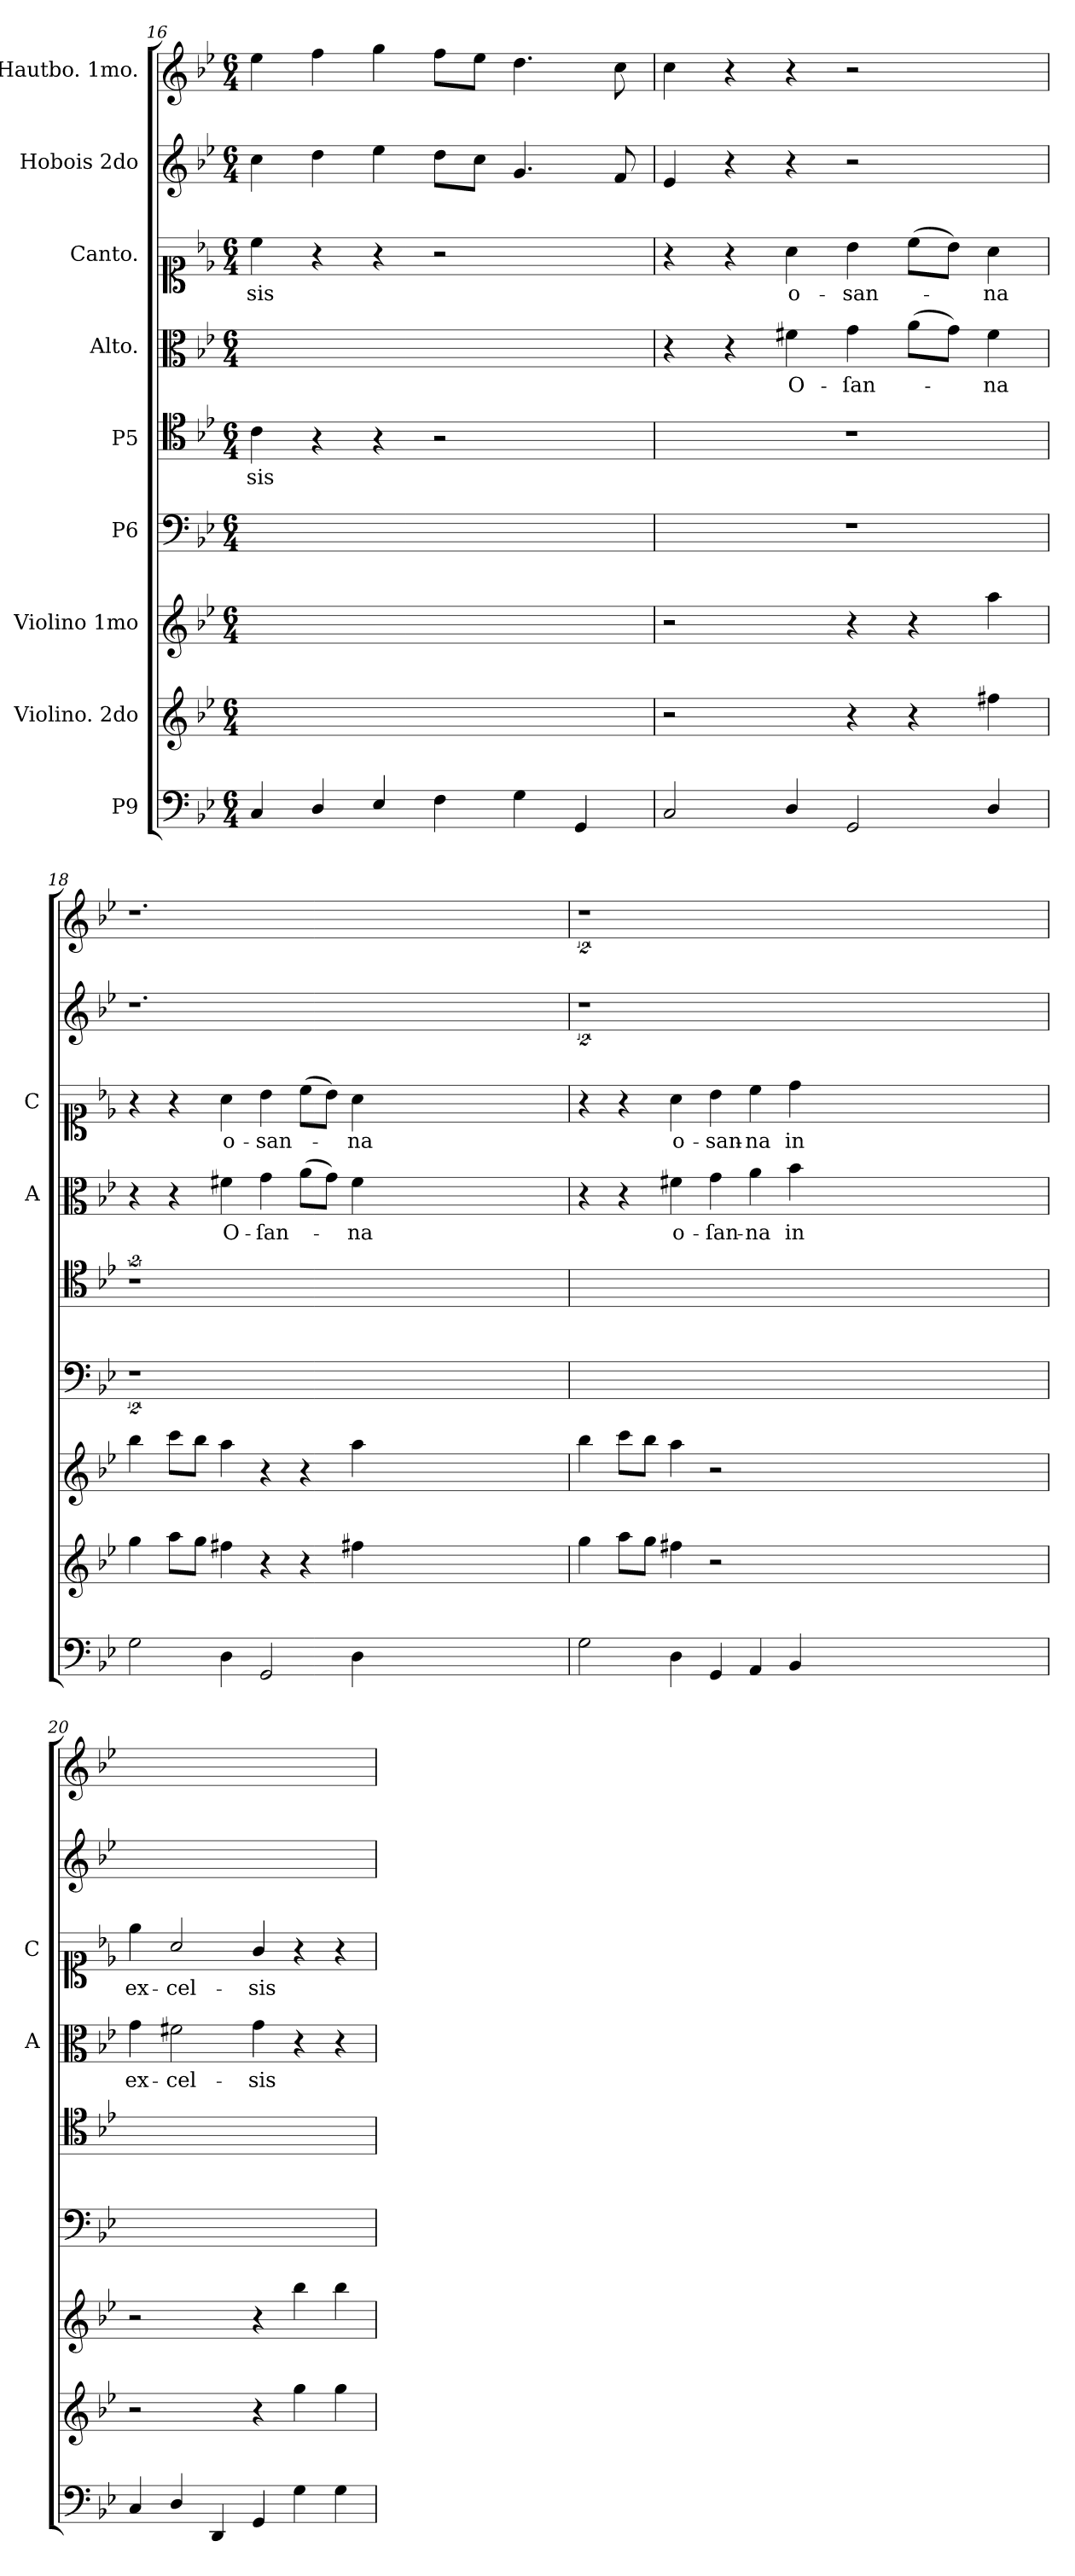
**kern	**kern	**kern	**kern	**kern	**text	**kern	**text	**kern	**text	**kern	**kern
*part9	*part8	*part7	*part6	*part5	*part5	*part4	*part4	*part3	*part3	*part2	*part1
*staff9	*staff8	*staff7	*staff6	*staff5	*staff5	*staff4	*staff4	*staff3	*staff3	*staff2	*staff1
*I"P9	*I"Violino. 2do	*I"Violino 1mo	*I"P6	*I"P5	*	*I"Alto.	*	*I"Canto.	*	*I"Hobois 2do	*I"Hautbo. 1mo.
*	*	*	*	*	*	*I'A	*	*I'C	*	*	*
*clefF4	*clefG2	*clefG2	*clefF4	*clefC4	*	*clefC3	*	*clefC1	*	*clefG2	*clefG2
*k[b-e-]	*k[b-e-]	*k[b-e-]	*k[b-e-]	*k[b-e-]	*	*k[b-e-]	*	*k[b-e-]	*	*k[b-e-]	*k[b-e-]
*B-:	*B-:	*B-:	*B-:	*B-:	*	*B-:	*	*B-:	*	*B-:	*B-:
*M6/4	*M6/4	*M6/4	*M6/4	*M6/4	*	*M6/4	*	*M6/4	*	*M6/4	*M6/4
=16	=16	=16	=16	=16	=16	=16	=16	=16	=16	=16	=16
4C/	1.ryy	1.ryy	1.ryy	4c\	-sis	1.ryy	.	4cc\	-sis	4cc\	4ee-\
4D/	.	.	.	4r	.	.	.	4r	.	4dd\	4ff\
4E-/	.	.	.	4r	.	.	.	4r	.	4ee-\	4gg\
!	!	!	!	!LO:N:vis=2	!	!	!	!LO:N:vis=2	!	!	!
4F\	.	.	.	2.r	.	.	.	2.r	.	8dd\L	8ff\L
.	.	.	.	.	.	.	.	.	.	8cc\J	8ee-\J
4G\	.	.	.	.	.	.	.	.	.	4.g/	4.dd\
4GG/	.	.	.	.	.	.	.	.	.	.	.
.	.	.	.	.	.	.	.	.	.	8f/	8cc\
=17	=17	=17	=17	=17	=17	=17	=17	=17	=17	=17	=17
!	!LO:N:vis=2	!LO:N:vis=2	!	!	!	!	!	!	!	!	!
2C/	2.r	2.r	1.r	1.r	.	4r	.	4r	.	4e-/	4cc\
.	.	.	.	.	.	4r	.	4r	.	4r	4r
4D/	.	.	.	.	.	4f#X\	O-	4a\	o-	4r	4r
!	!	!	!	!	!	!	!	!	!	!LO:N:vis=2	!LO:N:vis=2
2GG/	4r	4r	.	.	.	4g\	-ſan-	4b-\	-san-	2.r	2.r
.	4r	4r	.	.	.	(8a\L	.	(8cc\L	.	.	.
.	.	.	.	.	.	8g\J)	.	8b-\J)	.	.	.
4D/	4ff#X\	4aa\	.	.	.	4f#\	-na	4a\	-na	.	.
=18	=18	=18	=18	=18	=18	=18	=18	=18	=18	=18	=18
2G\	4gg\	4bb-\	2%9r	2%9r	.	4r	.	4r	.	1.r	1.r
.	8aa\L	8ccc\L	.	.	.	4r	.	4r	.	.	.
.	8gg\J	8bb-\J	.	.	.	.	.	.	.	.	.
!	!	!	!	!	!	!	!LO:LY:i	!	!LO:LY:i	!	!
4D\	4ff#X\	4aa\	.	.	.	4f#X\	O-	4a\	o-	.	.
!	!	!	!	!	!	!	!LO:LY:i	!	!LO:LY:i	!	!
2GG/	4r	4r	.	.	.	4g\	-ſan-	4b-\	-san-	.	.
.	4r	4r	.	.	.	(8a\L	.	(8cc\L	.	.	.
.	.	.	.	.	.	8g\J)	.	8b-\J)	.	.	.
!	!	!	!	!	!	!	!LO:LY:i	!	!LO:LY:i	!	!
4D\	4ff#X\	4aa\	.	.	.	4f#\	-na	4a\	-na	.	.
0.ryy	0.ryy	0.ryy	.	.	.	0.ryy	.	0.ryy	.	0.ryy	0.ryy
=19	=19	=19	=19	=19	=19	=19	=19	=19	=19	=19	=19
2G\	4gg\	4bb-\	00ryy	00ryy	.	4r	.	4r	.	2%9r	2%9r
.	8aa\L	8ccc\L	.	.	.	4r	.	4r	.	.	.
.	8gg\J	8bb-\J	.	.	.	.	.	.	.	.	.
4D\	4ff#X\	4aa\	.	.	.	4f#X\	o-	4a\	o-	.	.
!	!LO:N:vis=2	!LO:N:vis=2	!	!	!	!	!	!	!	!	!
4GG/	2.r	2.r	.	.	.	4g\	-ſan-	4b-\	-san-	.	.
4AA/	.	.	.	.	.	4a\	-na	4cc\	-na	.	.
4BB-/	.	.	.	.	.	4b-\	in	4dd\	in	.	.
0.ryy	0.ryy	0.ryy	.	.	.	0.ryy	.	0.ryy	.	.	.
.	.	.	2ryy	2ryy	.	.	.	.	.	.	.
=20	=20	=20	=20	=20	=20	=20	=20	=20	=20	=20	=20
!	!LO:N:vis=2	!LO:N:vis=2	!	!	!	!	!	!	!	!	!
4C/	2.r	2.r	1.ryy	1.ryy	.	4g\	ex-	4ee-\	ex-	1.ryy	1.ryy
4D/	.	.	.	.	.	2f#X\	-cel-	2a/	-cel-	.	.
4DD/	.	.	.	.	.	.	.	.	.	.	.
4GG/	4r	4r	.	.	.	4g\	-sis	4g/	-sis	.	.
4G\	4gg\	4bb-\	.	.	.	4r	.	4r	.	.	.
4G\	4gg\	4bb-\	.	.	.	4r	.	4r	.	.	.
=	=	=	=	=	=	=	=	=	=	=	=
*-	*-	*-	*-	*-	*-	*-	*-	*-	*-	*-	*-
